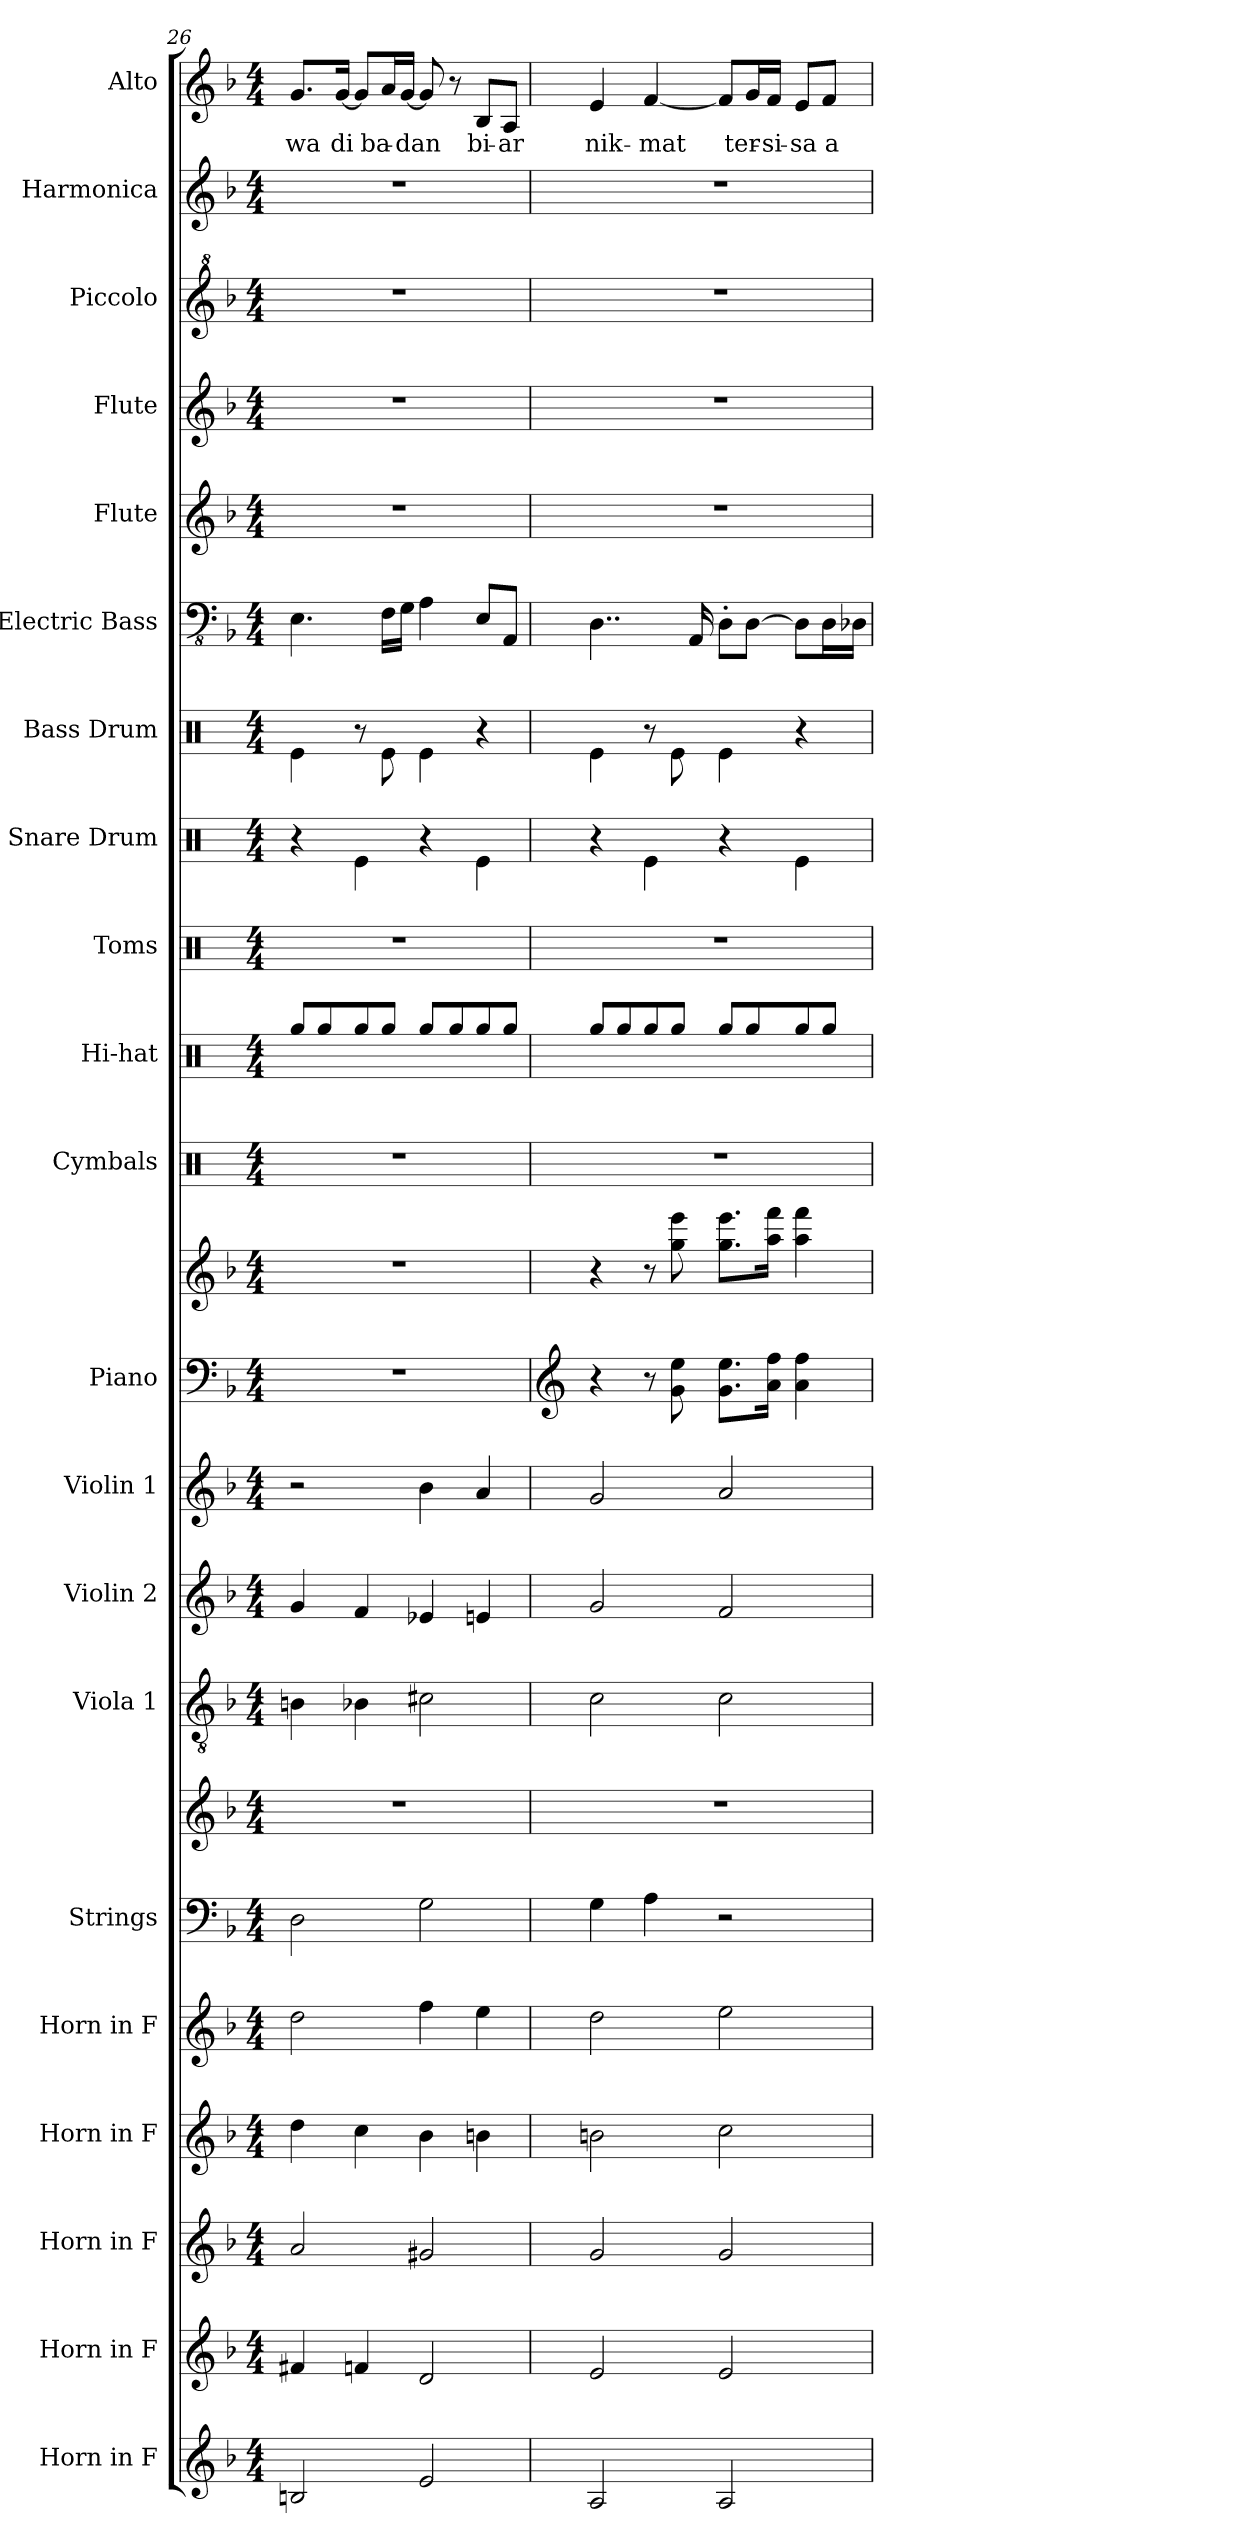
**kern	**kern	**kern	**kern	**kern	**kern	**kern	**kern	**kern	**kern	**kern	**kern	**dynam	**kern	**kern	**kern	**kern	**kern	**kern	**kern	**kern	**kern	**kern	**kern	**text
*part21	*part20	*part19	*part18	*part17	*part16	*part16	*part15	*part14	*part13	*part12	*part12	*part12	*part11	*part10	*part9	*part8	*part7	*part6	*part5	*part4	*part3	*part2	*part1	*part1
*staff23	*staff22	*staff21	*staff20	*staff19	*staff18	*staff17	*staff16	*staff15	*staff14	*staff13	*staff12	*staff12/13	*staff11	*staff10	*staff9	*staff8	*staff7	*staff6	*staff5	*staff4	*staff3	*staff2	*staff1	*staff1
*I"Horn in F	*I"Horn in F	*I"Horn in F	*I"Horn in F	*I"Horn in F	*I"Strings	*	*I"Viola 1	*I"Violin 2	*I"Violin 1	*I"Piano	*	*	*I"Cymbals	*I"Hi-hat	*I"Toms	*I"Snare Drum	*I"Bass Drum	*I"Electric Bass	*I"Flute	*I"Flute	*I"Piccolo	*I"Harmonica	*I"Alto	*
*	*	*	*	*	*I'Str.	*	*I'Vla. 1	*I'Vln. 2	*I'Vln. 1	*I'Pno.	*	*	*I'Cym.	*I'Hi-hat	*I'Toms	*I'Sn. Dr.	*I'B. Dr.	*I'El. B.	*I'Fl.	*I'Fl.	*I'Picc.	*I'Harm.	*I'A.	*
*clefG2	*clefG2	*clefG2	*clefG2	*clefG2	*clefF4	*clefG2	*clefGv2	*clefG2	*clefG2	*clefF4	*clefG2	*	*clefX	*clefX	*clefX	*clefX	*clefX	*clefFv4	*clefG2	*clefG2	*clefG^2	*clefG2	*clefG2	*
*ITrd4c7	*ITrd4c7	*ITrd4c7	*ITrd4c7	*ITrd4c7	*	*	*	*	*	*	*	*	*	*	*	*	*	*	*	*	*ITrd-7c-12	*	*	*
*k[b-e-]	*k[b-e-]	*k[b-e-]	*k[b-e-]	*k[b-e-]	*k[b-]	*k[b-]	*k[b-]	*k[b-]	*k[b-]	*k[b-]	*k[b-]	*	*k[]	*k[]	*k[]	*k[]	*k[]	*k[b-]	*k[b-]	*k[b-]	*k[b-]	*k[b-]	*k[b-]	*
*M4/4	*M4/4	*M4/4	*M4/4	*M4/4	*M4/4	*M4/4	*M4/4	*M4/4	*M4/4	*M4/4	*M4/4	*	*M4/4	*M4/4	*M4/4	*M4/4	*M4/4	*M4/4	*M4/4	*M4/4	*M4/4	*M4/4	*M4/4	*
=26	=26	=26	=26	=26	=26	=26	=26	=26	=26	=26	=26	=26	=26	=26	=26	=26	=26	=26	=26	=26	=26	=26	=26	=26
2En/	4Bn/	2d/	4g\	2g\	2D\	1r	4Bn\	4g/	2r	1r	1r	.	1r	8Rgg/L	1r	4r	4Re\	4.EE\	1r	1r	1r	1r	8.g/L	-wa
.	.	.	.	.	.	.	.	.	.	.	.	.	.	8Rgg/	.	.	.	.	.	.	.	.	.	.
.	.	.	.	.	.	.	.	.	.	.	.	.	.	.	.	.	.	.	.	.	.	.	[16g/Jk	di
.	4B-X/	.	4f\	.	.	.	4B-X\	4f/	.	.	.	.	.	8Rgg/	.	4Re\	8r	.	.	.	.	.	8g/L]	.
.	.	.	.	.	.	.	.	.	.	.	.	.	.	8Rgg/J	.	.	8Re\	16FF\LL	.	.	.	.	16a/L	ba-
.	.	.	.	.	.	.	.	.	.	.	.	.	.	.	.	.	.	16GG\JJ	.	.	.	.	[16g/JJ	-dan
2A/	2G/	2c#X/	4e-\	4b-\	2G\	.	2c#X\	4e-X/	4b-\	.	.	.	.	8Rgg/L	.	4r	4Re\	4AA\	.	.	.	.	8g/]	.
.	.	.	.	.	.	.	.	.	.	.	.	.	.	8Rgg/	.	.	.	.	.	.	.	.	8r	.
.	.	.	4en\	4a\	.	.	.	4en/	4a/	.	.	.	.	8Rgg/	.	4Re\	4r	8EE/L	.	.	.	.	8B-/L	bi-
.	.	.	.	.	.	.	.	.	.	.	.	.	.	8Rgg/J	.	.	.	8AAA/J	.	.	.	.	8A/J	-ar
=27	=27	=27	=27	=27	=27	=27	=27	=27	=27	=27	=27	=27	=27	=27	=27	=27	=27	=27	=27	=27	=27	=27	=27	=27
*	*	*	*	*	*	*	*	*	*	*clefG2	*	*	*	*	*	*	*	*	*	*	*	*	*	*
!	!	!	!	!	!	!	!	!	!	!	!	!LO:DY:a=2	!	!	!	!	!	!	!	!	!	!	!	!
!	!	!	!	!	!	!	!	!	!	!	!	!LO:DY:n=1:a	!	!	!	!	!	!	!	!	!	!	!	!
2D/	2A/	2c/	2en\	2g\	4G\	1r	2c\	2g/	2g/	4r	4r	mf mf	1r	8Rgg/L	1r	4r	4Re\	4..DD\	1r	1r	1r	1r	4e/	nik-
.	.	.	.	.	.	.	.	.	.	.	.	.	.	8Rgg/	.	.	.	.	.	.	.	.	.	.
.	.	.	.	.	4A\	.	.	.	.	8r	8r	.	.	8Rgg/	.	4Re\	8r	.	.	.	.	.	[4f/	-mat
.	.	.	.	.	.	.	.	.	.	8g\ 8ee\	8gg\ 8eee\	.	.	8Rgg/J	.	.	8Re\	.	.	.	.	.	.	.
.	.	.	.	.	.	.	.	.	.	.	.	.	.	.	.	.	.	16AAA/	.	.	.	.	.	.
2D/	2A/	2c/	2f\	2a\	2r	.	2c\	2f/	2a/	8.g\ 8.ee\L	8.gg\ 8.eee\L	.	.	8Rgg/L	.	4r	4Re\	8DD'\L	.	.	.	.	8f/L]	.
.	.	.	.	.	.	.	.	.	.	.	.	.	.	8Rgg/	.	.	.	[8DD\J	.	.	.	.	16g/L	ter-
.	.	.	.	.	.	.	.	.	.	16a\ 16ff\Jk	16aa\ 16fff\Jk	.	.	.	.	.	.	.	.	.	.	.	16f/JJ	-si-
.	.	.	.	.	.	.	.	.	.	4a\ 4ff\	4aa\ 4fff\	.	.	8Rgg/	.	4Re\	4r	8DD\L]	.	.	.	.	8e/L	-sa
.	.	.	.	.	.	.	.	.	.	.	.	.	.	8Rgg/J	.	.	.	16DD\L	.	.	.	.	8f/J	a-
.	.	.	.	.	.	.	.	.	.	.	.	.	.	.	.	.	.	16DD-X\JJ	.	.	.	.	.	.
=	=	=	=	=	=	=	=	=	=	=	=	=	=	=	=	=	=	=	=	=	=	=	=	=
*-	*-	*-	*-	*-	*-	*-	*-	*-	*-	*-	*-	*-	*-	*-	*-	*-	*-	*-	*-	*-	*-	*-	*-	*-
